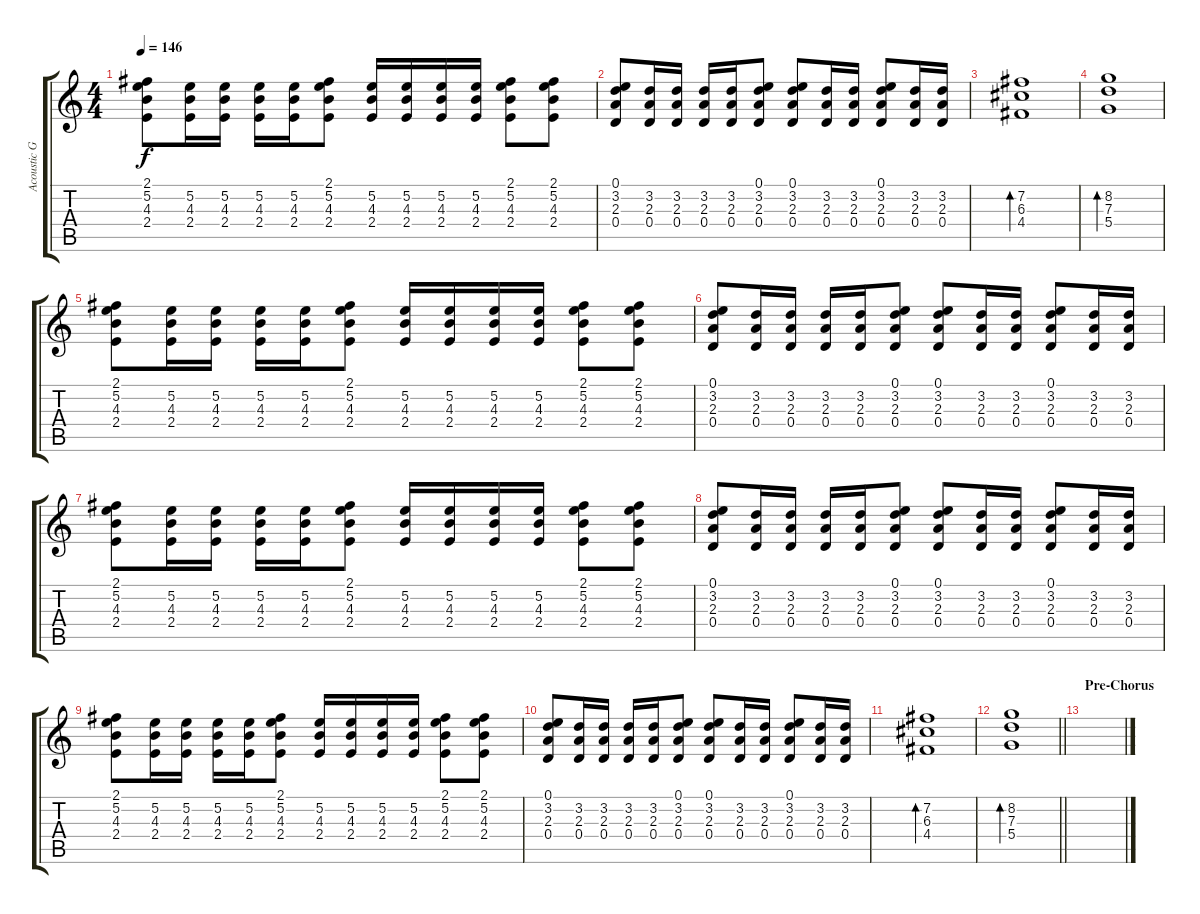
\track ("Acoustic Guitar" "Acoustic G") {instrument acousticguitarsteel}
\staff {score tabs}
\tuning (E4 B3 G3 D3 A2 D2) {hide}
\ts (4 4)
\tempo 146
\clef g2
\ks c
(2.1 5.2 4.3 2.4).8{dy f} (5.2 4.3 2.4).16 (5.2 4.3 2.4).16 (5.2 4.3 2.4).16 (5.2 4.3 2.4).16 (2.1 5.2 4.3 2.4).8 (5.2 4.3 2.4).16 (5.2 4.3 2.4).16 (5.2 4.3 2.4).16 (5.2 4.3 2.4).16 (2.1 5.2 4.3 2.4).8 (2.1 5.2 4.3 2.4).8 |
(0.1 3.2 2.3 0.4).8 (3.2 2.3 0.4).16 (3.2 2.3 0.4).16 (3.2 2.3 0.4).16 (3.2 2.3 0.4).16 (0.1 3.2 2.3 0.4).8 (0.1 3.2 2.3 0.4).8 (3.2 2.3 0.4).16 (3.2 2.3 0.4).16 (0.1 3.2 2.3 0.4).8 (3.2 2.3 0.4).16 (3.2 2.3 0.4).16 |
(7.2 6.3 4.4).1{bd 240} |
(8.2 7.3 5.4).1{bd 240} |
(2.1 5.2 4.3 2.4).8 (5.2 4.3 2.4).16 (5.2 4.3 2.4).16 (5.2 4.3 2.4).16 (5.2 4.3 2.4).16 (2.1 5.2 4.3 2.4).8 (5.2 4.3 2.4).16 (5.2 4.3 2.4).16 (5.2 4.3 2.4).16 (5.2 4.3 2.4).16 (2.1 5.2 4.3 2.4).8 (2.1 5.2 4.3 2.4).8 |
(0.1 3.2 2.3 0.4).8 (3.2 2.3 0.4).16 (3.2 2.3 0.4).16 (3.2 2.3 0.4).16 (3.2 2.3 0.4).16 (0.1 3.2 2.3 0.4).8 (0.1 3.2 2.3 0.4).8 (3.2 2.3 0.4).16 (3.2 2.3 0.4).16 (0.1 3.2 2.3 0.4).8 (3.2 2.3 0.4).16 (3.2 2.3 0.4).16 |
(2.1 5.2 4.3 2.4).8 (5.2 4.3 2.4).16 (5.2 4.3 2.4).16 (5.2 4.3 2.4).16 (5.2 4.3 2.4).16 (2.1 5.2 4.3 2.4).8 (5.2 4.3 2.4).16 (5.2 4.3 2.4).16 (5.2 4.3 2.4).16 (5.2 4.3 2.4).16 (2.1 5.2 4.3 2.4).8 (2.1 5.2 4.3 2.4).8 |
(0.1 3.2 2.3 0.4).8 (3.2 2.3 0.4).16 (3.2 2.3 0.4).16 (3.2 2.3 0.4).16 (3.2 2.3 0.4).16 (0.1 3.2 2.3 0.4).8 (0.1 3.2 2.3 0.4).8 (3.2 2.3 0.4).16 (3.2 2.3 0.4).16 (0.1 3.2 2.3 0.4).8 (3.2 2.3 0.4).16 (3.2 2.3 0.4).16 |
(2.1 5.2 4.3 2.4).8 (5.2 4.3 2.4).16 (5.2 4.3 2.4).16 (5.2 4.3 2.4).16 (5.2 4.3 2.4).16 (2.1 5.2 4.3 2.4).8 (5.2 4.3 2.4).16 (5.2 4.3 2.4).16 (5.2 4.3 2.4).16 (5.2 4.3 2.4).16 (2.1 5.2 4.3 2.4).8 (2.1 5.2 4.3 2.4).8 |
(0.1 3.2 2.3 0.4).8 (3.2 2.3 0.4).16 (3.2 2.3 0.4).16 (3.2 2.3 0.4).16 (3.2 2.3 0.4).16 (0.1 3.2 2.3 0.4).8 (0.1 3.2 2.3 0.4).8 (3.2 2.3 0.4).16 (3.2 2.3 0.4).16 (0.1 3.2 2.3 0.4).8 (3.2 2.3 0.4).16 (3.2 2.3 0.4).16 |
(7.2 6.3 4.4).1{bd 240} |
\barLineRight lightlight
(8.2 7.3 5.4).1{bd 240} |
\section ("" "Pre-Chorus")
